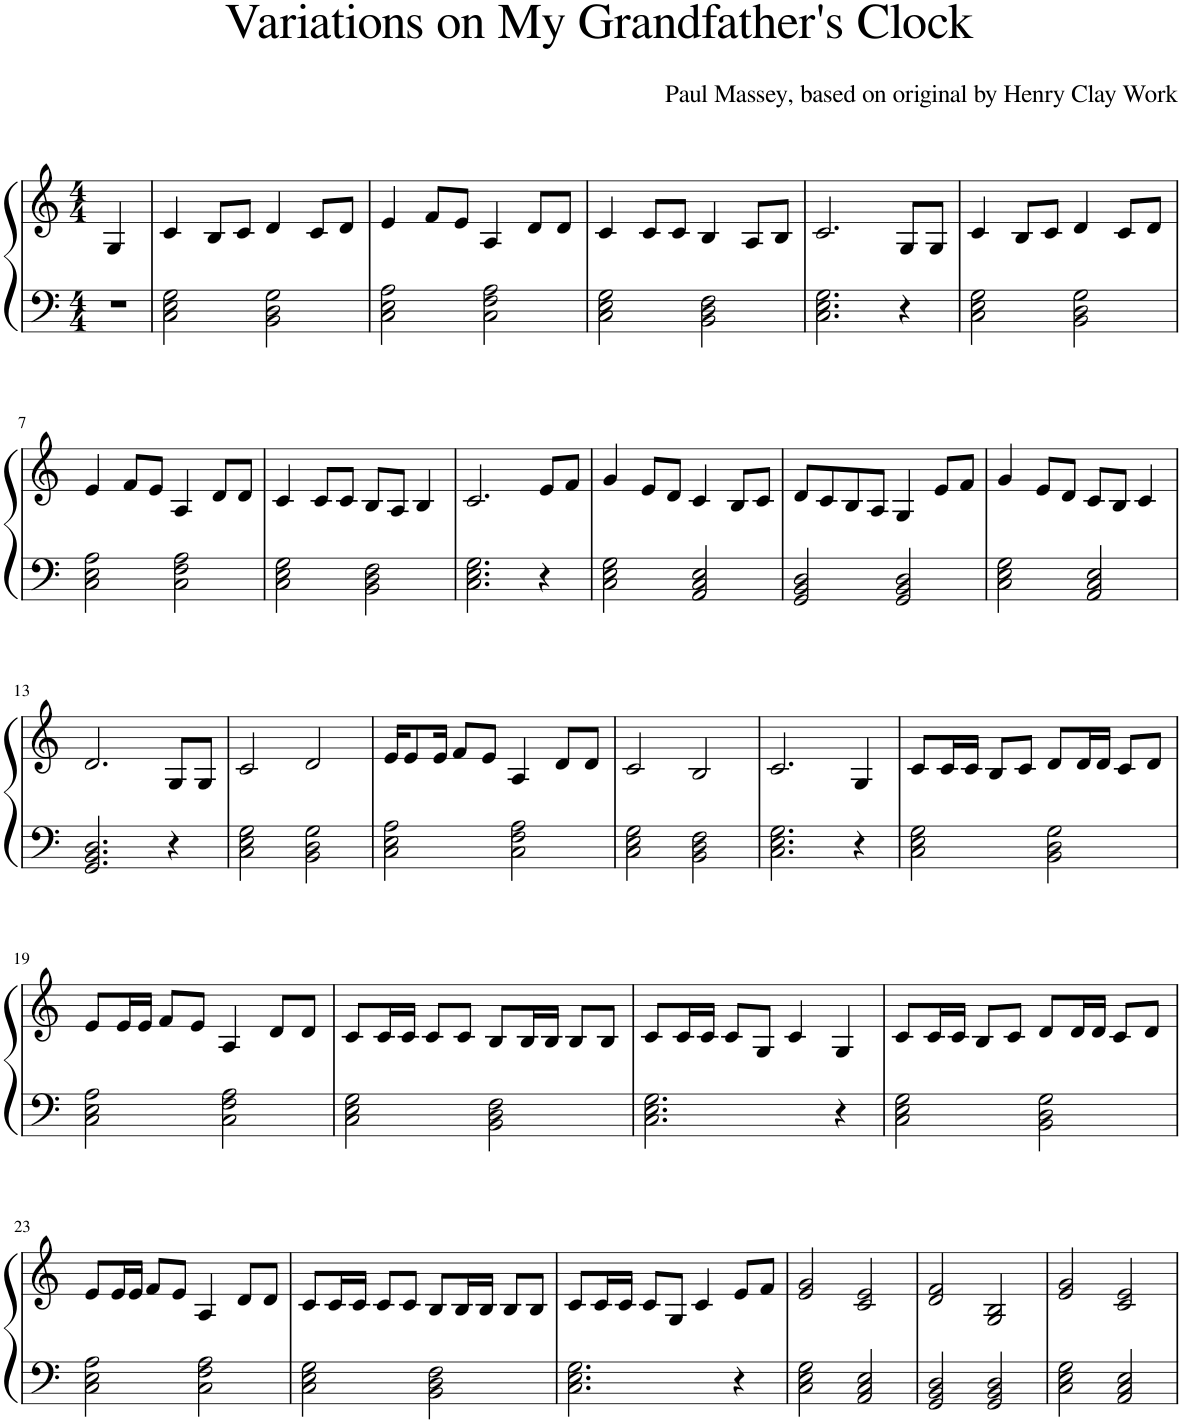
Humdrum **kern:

**kern	**kern
*part1	*part1
*staff2	*staff1
*I"Piano	*
*I'Pno.	*
*clefF4	*clefG2
*k[]	*k[]
*M4/4	*M4/4
=1	=1
1r	4G/
.	2.ryy
=2	=2
2C\ 2E\ 2G\	4c/
.	8B/L
.	8c/J
2BB\ 2D\ 2G\	4d/
.	8c/L
.	8d/J
=3	=3
2C\ 2E\ 2A\	4e/
.	8f/L
.	8e/J
2C\ 2F\ 2A\	4A/
.	8d/L
.	8d/J
=4	=4
2C\ 2E\ 2G\	4c/
.	8c/L
.	8c/J
2BB\ 2D\ 2F\	4B/
.	8A/L
.	8B/J
=5	=5
2.C\ 2.E\ 2.G\	2.c/
4r	8G/L
.	8G/J
=6	=6
2C\ 2E\ 2G\	4c/
.	8B/L
.	8c/J
2BB\ 2D\ 2G\	4d/
.	8c/L
.	8d/J
!!LO:LB:g=z
=7	=7
2C\ 2E\ 2A\	4e/
.	8f/L
.	8e/J
2C\ 2F\ 2A\	4A/
.	8d/L
.	8d/J
=8	=8
2C\ 2E\ 2G\	4c/
.	8c/L
.	8c/J
2BB\ 2D\ 2F\	8B/L
.	8A/J
.	4B/
=9	=9
2.C\ 2.E\ 2.G\	2.c/
4r	8e/L
.	8f/J
=10	=10
2C\ 2E\ 2G\	4g/
.	8e/L
.	8d/J
2AA/ 2C/ 2E/	4c/
.	8B/L
.	8c/J
=11	=11
2GG/ 2BB/ 2D/	8d/L
.	8c/
.	8B/
.	8A/J
2GG/ 2BB/ 2D/	4G/
.	8e/L
.	8f/J
=12	=12
2C\ 2E\ 2G\	4g/
.	8e/L
.	8d/J
2AA/ 2C/ 2E/	8c/L
.	8B/J
.	4c/
!!LO:LB:g=z
=13	=13
2.GG/ 2.BB/ 2.D/	2.d/
4r	8G/L
.	8G/J
=14	=14
2C\ 2E\ 2G\	2c/
2BB\ 2D\ 2G\	2d/
=15	=15
2C\ 2E\ 2A\	16e/KL
.	8e/
.	16e/Jk
.	8f/L
.	8e/J
2C\ 2F\ 2A\	4A/
.	8d/L
.	8d/J
=16	=16
2C\ 2E\ 2G\	2c/
2BB\ 2D\ 2F\	2B/
=17	=17
2.C\ 2.E\ 2.G\	2.c/
4r	4G/
=18	=18
2C\ 2E\ 2G\	8c/L
.	16c/L
.	16c/JJ
.	8B/L
.	8c/J
2BB\ 2D\ 2G\	8d/L
.	16d/L
.	16d/JJ
.	8c/L
.	8d/J
!!LO:LB:g=z
=19	=19
2C\ 2E\ 2A\	8e/L
.	16e/L
.	16e/JJ
.	8f/L
.	8e/J
2C\ 2F\ 2A\	4A/
.	8d/L
.	8d/J
=20	=20
2C\ 2E\ 2G\	8c/L
.	16c/L
.	16c/JJ
.	8c/L
.	8c/J
2BB\ 2D\ 2F\	8B/L
.	16B/L
.	16B/JJ
.	8B/L
.	8B/J
=21	=21
2.C\ 2.E\ 2.G\	8c/L
.	16c/L
.	16c/JJ
.	8c/L
.	8G/J
.	4c/
4r	4G/
=22	=22
2C\ 2E\ 2G\	8c/L
.	16c/L
.	16c/JJ
.	8B/L
.	8c/J
2BB\ 2D\ 2G\	8d/L
.	16d/L
.	16d/JJ
.	8c/L
.	8d/J
!!LO:LB:g=z
=23	=23
2C\ 2E\ 2A\	8e/L
.	16e/L
.	16e/JJ
.	8f/L
.	8e/J
2C\ 2F\ 2A\	4A/
.	8d/L
.	8d/J
=24	=24
2C\ 2E\ 2G\	8c/L
.	16c/L
.	16c/JJ
.	8c/L
.	8c/J
2BB\ 2D\ 2F\	8B/L
.	16B/L
.	16B/JJ
.	8B/L
.	8B/J
=25	=25
2.C\ 2.E\ 2.G\	8c/L
.	16c/L
.	16c/JJ
.	8c/L
.	8G/J
.	4c/
4r	8e/L
.	8f/J
=26	=26
2C\ 2E\ 2G\	2e/ 2g/
2AA/ 2C/ 2E/	2c/ 2e/
=27	=27
2GG/ 2BB/ 2D/	2d/ 2f/
2GG/ 2BB/ 2D/	2G/ 2B/
=28	=28
2C\ 2E\ 2G\	2e/ 2g/
2AA/ 2C/ 2E/	2c/ 2e/
=	=
*-	*-
